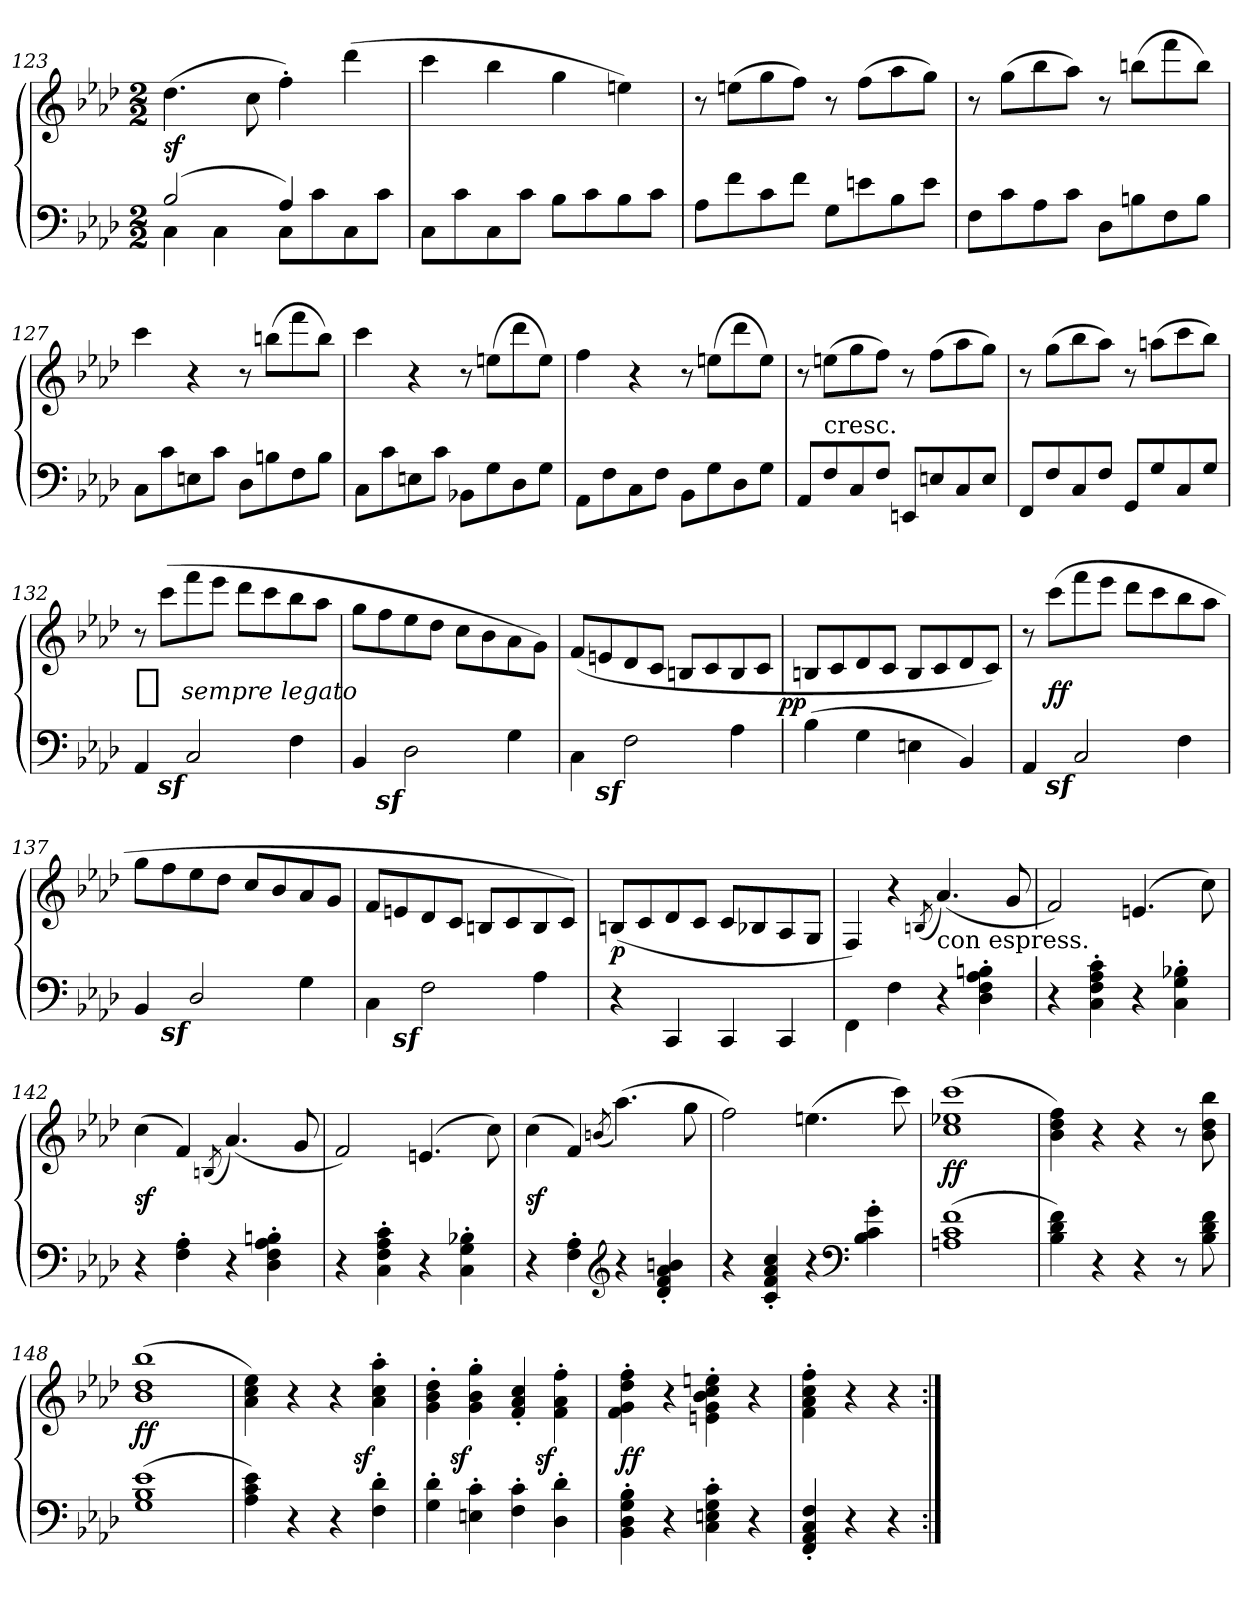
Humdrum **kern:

**kern	**kern	**dynam
*part1	*part1	*part1
*staff2	*staff1	*staff1/2
*clefF4	*clefG2	*
*k[b-e-a-d-]	*k[b-e-a-d-]	*
*f:	*f:	*
*M2/2	*M2/2	*
=123	=123	=123
*^	*	*
(2B-	4C	(4.dd-	sf
.	4C	.	.
.	.	8cc	.
4A-)	8CL	4ff')	.
.	8c	.	.
4ryy	8C	(4ddd-	.
.	8cJ	.	.
*v	*v	*	*
=124	=124	=124
8CL	4ccc	.
8c	.	.
8C	4bb-	.
8cJ	.	.
8B-L	4gg	.
8c	.	.
8B-	4een)	.
8cJ	.	.
=125	=125	=125
8A-L	8r	.
8f	(8eenL	.
8c	8gg	.
8fJ	8ffJ)	.
8GL	8r	.
8en	(8ffL	.
8B-	8aa-	.
8eJ	8ggJ)	.
=126	=126	=126
8FL	8r	.
8c	(8ggL	.
8A-	8bb-	.
8cJ	8aa-J)	.
8D-L	8r	.
8Bn	(8bbnL	.
8F	8fff	.
8BJ	8bbJ)	.
=127	=127	=127
8CL	4ccc	.
8c	.	.
8En	4r	.
8cJ	.	.
8D-L	8r	.
8Bn	(8bbnL	.
8F	8fff	.
8BJ	8bbJ)	.
=128	=128	=128
8CL	4ccc	.
8c	.	.
8En	4r	.
8cJ	.	.
8BB-XL	8r	.
8G	(8eenL	.
8D-	8ddd-	.
8GJ	8eeJ)	.
=129	=129	=129
8AA-\L	4ff	.
8F\	.	.
8C\	4r	.
8F\J	.	.
8BB-L	8r	.
8G	(8eenL	.
8D-	8ddd-	.
8GJ	8eeJ)	.
=130	=130	=130
8AA-L	8r	.
!	!LO:TX:c:t=cresc.	!
8F	(8eenL	.
8C	8gg	.
8FJ	8ffJ)	.
8EEnL	8r	.
8En	(8ffL	.
8C	8aa-	.
8EJ	8ggJ)	.
=131	=131	=131
8FFL	8r	.
8F	(8ggL	.
8C	8bb-	.
8FJ	8aa-J)	.
8GG/L	8r	.
8G/	(8aanL	.
8C/	8ccc	.
8G/J	8bb-J)	.
=132	=132	=132
!	!	!LO:DY:t=%s sempre legato
4AA-	8r	ff
.	(8cccL	.
!LO:DY:rj	!	!
2Cz	8fff	.
.	8eee-J	.
.	8ddd-L	.
.	8ccc	.
4F	8bb-	.
.	8aa-J	.
=133	=133	=133
4BB-	8ggL	.
.	8ff	.
!LO:DY:rj	!	!
2D-z	8ee-	.
.	8dd-J	.
.	8cc\L	.
.	8b-\	.
4G	8a-\	.
.	8g\J)	.
=134	=134	=134
4C\	(>8fL	.
.	8en	.
!LO:DY:rj	!	!
2Fz	8d-	.
.	8cJ	.
.	8BnL	.
.	8c	.
4A-	8B	.
.	8cJ	.
=135	=135	=135
!	!	!LO:DY:rj
(4B-	8BnL	pp
.	8c	.
4G	8d-	.
.	8cJ	.
4En	8BL	.
.	8c	.
4BB-)	8d-	.
.	8cJ)	.
=136	=136	=136
4AA-	8r	.
.	(8cccL	ff
!LO:DY:rj	!	!
2Cz	8fff	.
.	8eee-J	.
.	8ddd-L	.
.	8ccc	.
4F	8bb-	.
.	8aa-J	.
=137	=137	=137
4BB-	8ggL	.
.	8ff	.
!LO:DY:rj	!	!
2D-z/	8ee-	.
.	8dd-J	.
.	8ccL	.
.	8b-	.
4G	8a-	.
.	8gJ	.
=138	=138	=138
4C\	8fL	.
.	8en	.
!LO:DY:rj	!	!
2Fz	8d-	.
.	8cJ	.
.	8BnL	.
.	8c	.
4A-	8B	.
.	8cJ)	.
=139	=139	=139
4r	(>8BnL	p
.	8c	.
4CC	8d-	.
.	8cJ	.
4CC/	8cL	.
.	8B-X/	.
4CC/	8A-/	.
.	8G/J	.
=140	=140	=140
4FF\	4F/)	.
4F	4r	.
.	(<8qBn	.
!	!LO:TX:b:t=con espress.	!
4r	(4.a-)	.
4D-' 4F' 4A-' 4Bn'	.	.
.	8g	.
=141	=141	=141
4r	2f)	.
4C' 4F' 4A-' 4c'	.	.
4r	(<4.en	.
4C' 4G' 4B-X'	.	.
.	8cc)	.
=142	=142	=142
4r	(4cc	sf
4F' 4A-'	4f)	.
.	(<8qBn	.
4r	(4.a-)	.
4D-' 4F' 4A-' 4Bn'	.	.
.	8g	.
=143	=143	=143
4r	2f)	.
4C' 4F' 4A-' 4c'	.	.
4r	(<4.en	.
4C' 4G' 4B-X'	.	.
.	8cc)	.
=144	=144	=144
4r	(4cc	sf
4F' 4A-'	4f)	.
*clefG2	*	*
.	(<8qbn	.
4r	(4.aa-)	.
4d-' 4f' 4a-' 4bn'	.	.
.	8gg	.
=145	=145	=145
4r	2ff)	.
4c' 4f' 4a-' 4cc'	.	.
4r	(4.een	.
*clefF4	*	*
4B-' 4c' 4g'	.	.
.	8ccc)	.
=146	=146	=146
(<1An 1c 1f	(1cc 1ee-X 1ccc	ff
=147	=147	=147
4B- 4d- 4f)	4b- 4dd- 4ff)	.
4r	4r	.
4r	4r	.
8r	8r	.
8B- 8d- 8f	8b- 8dd- 8bb-	.
=148	=148	=148
(<1G 1B- 1e-	(1b- 1dd- 1bb-	ff
=149	=149	=149
4A- 4c 4e-)	4a- 4cc 4ee-)	.
4r	4r	.
4r	4r	.
!	!	!LO:DY:rj
4F' 4d-'	4a-' 4cc' 4aa-'	sf
=150	=150	=150
4G' 4d-'	4g' 4b-' 4dd-'	.
!	!	!LO:DY:rj
4En' 4c'	4g' 4b-' 4gg'	sf
4F' 4c'	4f' 4a-' 4cc'	.
!	!	!LO:DY:rj
4D-' 4d-'	4f' 4a-' 4ff'	sf
=151	=151	=151
4BB-' 4D-' 4G' 4B-'	4f' 4g' 4dd-' 4ff'	ff
4r	4r	.
4C' 4En' 4G' 4c'	4en'\ 4g'\ 4b-'\ 4cc'\ 4een'\	.
4r	4r	.
=152	=152	=152
4FF' 4AA-' 4C' 4F'	4f' 4a-' 4cc' 4ff'	.
4r	4r	.
4r	4r	.
=:|!	=:|!	=:|!
*-	*-	*-
